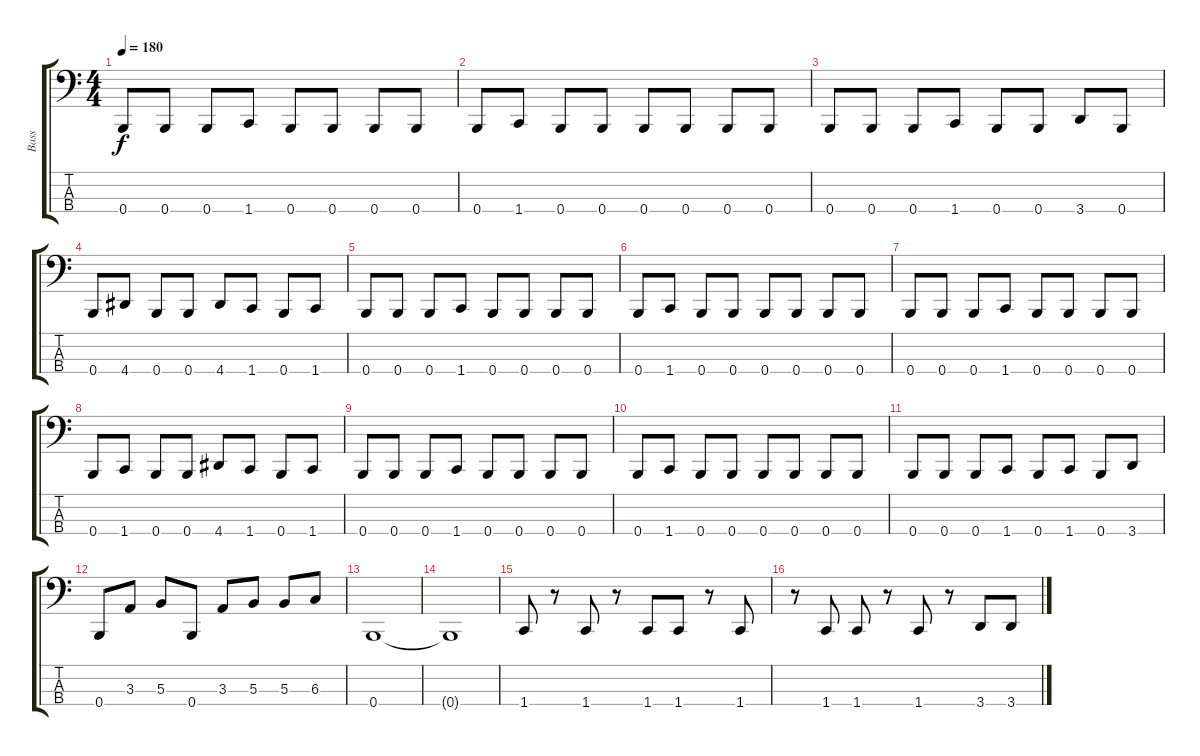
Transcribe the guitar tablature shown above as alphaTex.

\track ("Bass" "Bass") {instrument electricbasspick}
\staff {score tabs}
\tuning (E2 B1 Gb1 B0) {hide}
\ts (4 4)
\tempo 180
\clef f4
\ks c
0.4.8{dy f} 0.4.8 0.4.8 1.4.8 0.4.8 0.4.8 0.4.8 0.4.8 |
0.4.8 1.4.8 0.4.8 0.4.8 0.4.8 0.4.8 0.4.8 0.4.8 |
0.4.8 0.4.8 0.4.8 1.4.8 0.4.8 0.4.8 3.4.8 0.4.8 |
0.4.8 4.4.8 0.4.8 0.4.8 4.4.8 1.4.8 0.4.8 1.4.8 |
0.4.8 0.4.8 0.4.8 1.4.8 0.4.8 0.4.8 0.4.8 0.4.8 |
0.4.8 1.4.8 0.4.8 0.4.8 0.4.8 0.4.8 0.4.8 0.4.8 |
0.4.8 0.4.8 0.4.8 1.4.8 0.4.8 0.4.8 0.4.8 0.4.8 |
0.4.8 1.4.8 0.4.8 0.4.8 4.4.8 1.4.8 0.4.8 1.4.8 |
0.4.8 0.4.8 0.4.8 1.4.8 0.4.8 0.4.8 0.4.8 0.4.8 |
0.4.8 1.4.8 0.4.8 0.4.8 0.4.8 0.4.8 0.4.8 0.4.8 |
0.4.8 0.4.8 0.4.8 1.4.8 0.4.8 1.4.8 0.4.8 3.4.8 |
0.4.8 3.3.8 5.3.8 0.4.8 3.3.8 5.3.8 5.3.8 6.3.8 |
0.4.1 |
0.4{t}.1 |
1.4.8 r.8 1.4.8 r.8 1.4.8 1.4.8 r.8 1.4.8 |
r.8 1.4.8 1.4.8 r.8 1.4.8 r.8 3.4.8 3.4.8
